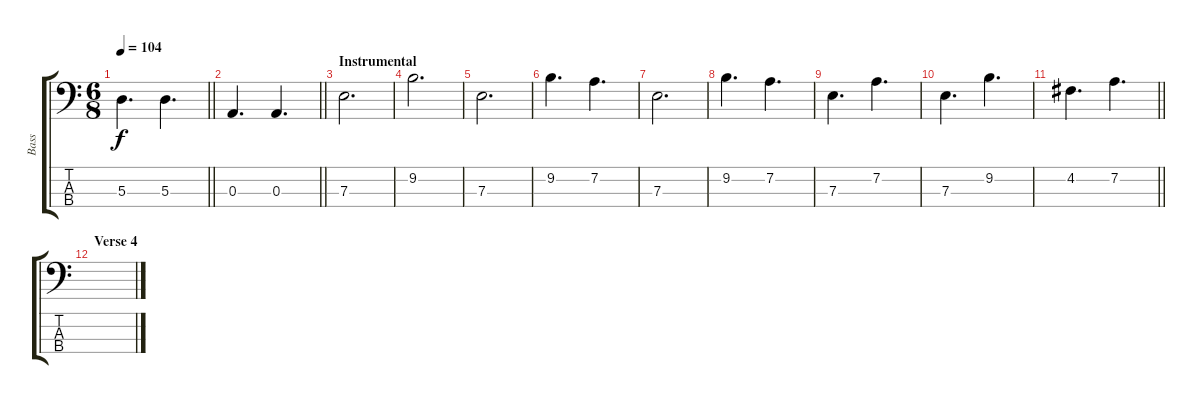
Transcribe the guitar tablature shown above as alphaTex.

\track ("Bass" "Bass") {instrument electricbassfinger}
\staff {score tabs}
\tuning (G2 D2 A1 E1) {hide}
\ts (6 8)
\tempo 104
\clef f4
\barLineRight lightlight
\ks c
5.3.4{d dy f} 5.3.4{d} |
\section ("" "")
\barLineRight lightlight
0.3.4{d} 0.3.4{d} |
\section ("" "Instrumental")
7.3.2{d} |
9.2.2{d} |
7.3.2{d} |
9.2.4{d} 7.2.4{d} |
7.3.2{d} |
9.2.4{d} 7.2.4{d} |
7.3.4{d} 7.2.4{d} |
7.3.4{d} 9.2.4{d} |
\barLineRight lightlight
4.2.4{d} 7.2.4{d} |
\section ("" "Verse 4")
